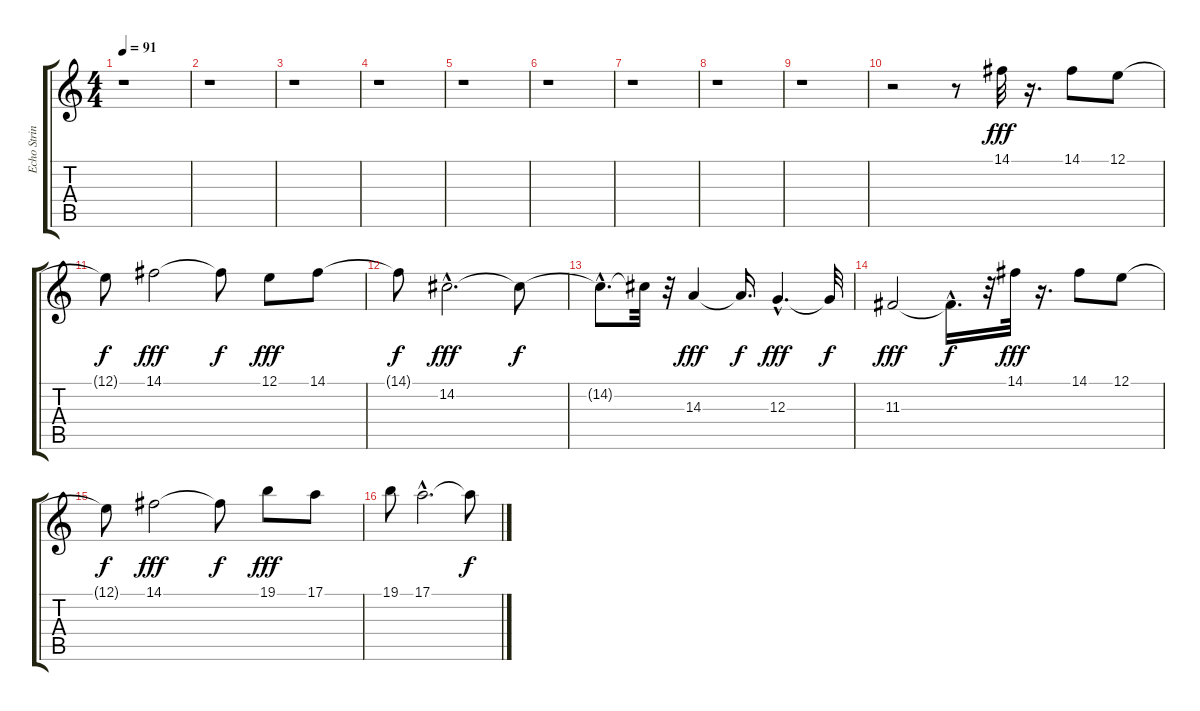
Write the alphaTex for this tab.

\track ("Echo String" "Echo Strin") {instrument stringensemble1}
\staff {score tabs}
\tuning (E4 B3 G3 D3 A2 E2) {hide}
\ts (4 4)
\tempo 91
\clef g2
\ks c
r.1{dy fff instrument stringensemble1} |
r.1 |
r.1 |
r.1 |
r.1 |
r.1 |
r.1 |
r.1 |
r.1 |
r.2 r.8 14.1.32 r.16{d} 14.1.8 12.1.8 |
12.1{t}.8{dy f} 14.1.2{dy fff} 14.1{t}.8{dy f} 12.1.8{dy fff} 14.1.8 |
14.1{t}.8{dy f} 14.2{hac}.2{d dy fff} 14.2{t}.8{dy f} |
14.2{hac t}.8{d} 14.2{t}.32 r.32 14.3.4{dy fff} 14.3{t}.16{d dy f} 12.3{hac}.4{d dy fff} 12.3{t}.32{dy f} |
11.3.2{dy fff} 11.3{hac t}.16{d dy f} r.32 14.1.32{dy fff} r.16{d} 14.1.8 12.1.8 |
12.1{t}.8{dy f} 14.1.2{dy fff} 14.1{t}.8{dy f} 19.1.8{dy fff} 17.1.8 |
19.1.8 17.1{hac}.2{d} 17.1{t}.8{dy f}
